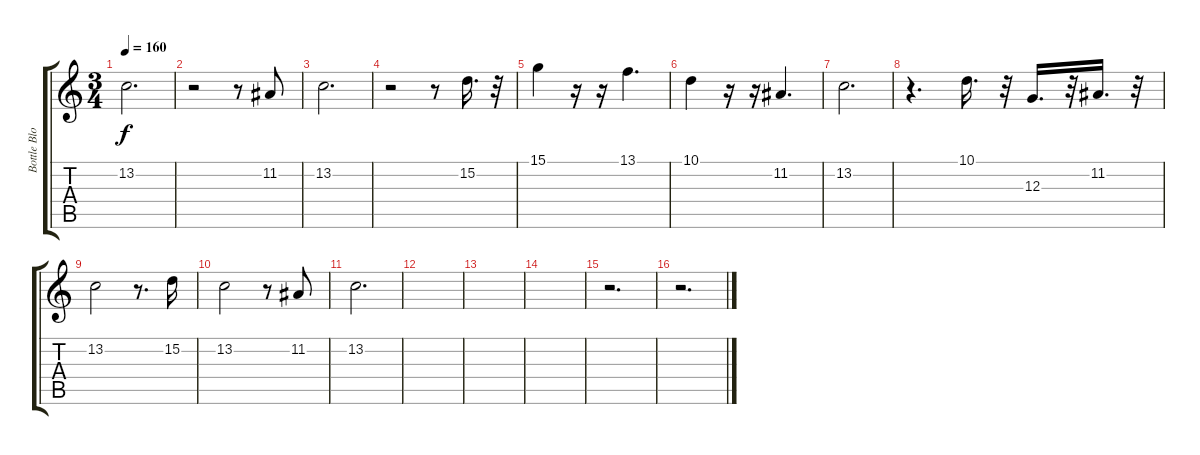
\track ("Bottle Blow Lead" "Bottle Blo") {instrument blownbottle}
\staff {score tabs}
\tuning (E4 B3 G3 D3 A2 E2) {hide}
\ts (3 4)
\tempo 160
\clef g2
\ks c
13.2.2{d dy f} |
r.2 r.8 11.2.8 |
13.2.2{d} |
r.2 r.8 15.2.16{d} r.32 |
15.1.4 r.16 r.16 13.1.4{d} |
10.1.4 r.16 r.16 11.2.4{d} |
13.2.2{d} |
r.4{d} 10.1.16{d} r.32 12.3.16{d} r.32 11.2.16{d} r.32 |
13.2.2 r.8{d} 15.2.16 |
13.2.2 r.8 11.2.8 |
13.2.2{d} |
|
|
|
r.2{d} |
r.2{d}
